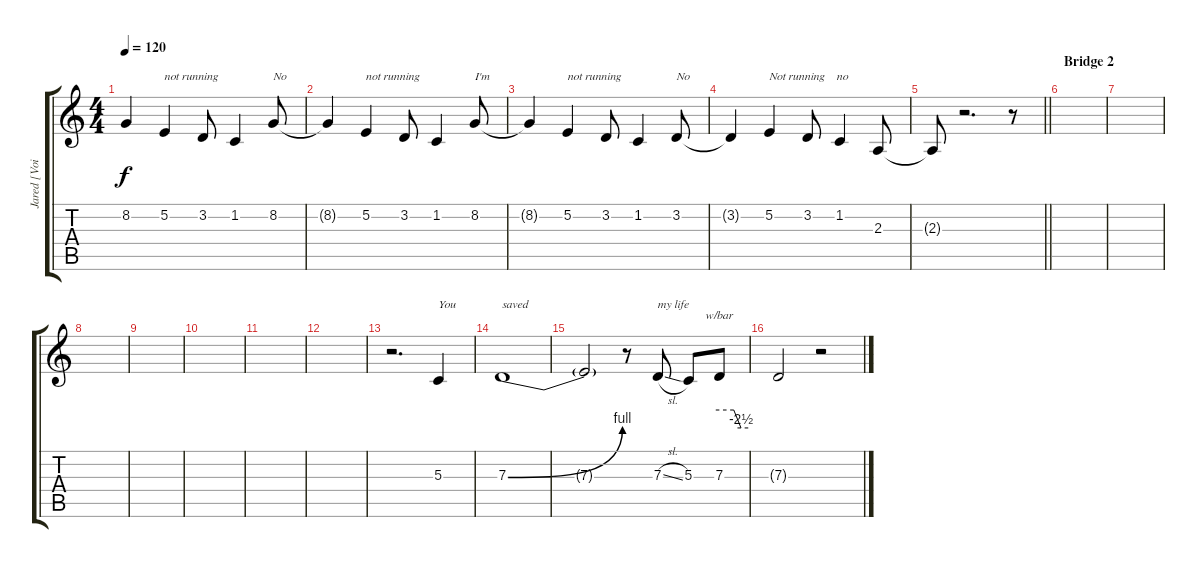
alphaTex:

\track ("Jared [Voice]" "Jared [Voi") {instrument oboe}
\staff {score tabs}
\tuning (E4 B3 G3 D3 A2 E2) {hide}
\ts (4 4)
\tempo 120
\clef g2
\ks c
8.2{t}.4{dy f} 5.2.4{txt "not running"} 3.2.8 1.2.4 8.2.8{txt "No"} |
8.2{t}.4 5.2.4{txt "not running"} 3.2.8 1.2.4 8.2.8{txt "I'm"} |
8.2{t}.4 5.2.4{txt "not running"} 3.2.8 1.2.4 3.2.8{txt "No"} |
3.2{t}.4 5.2.4{txt "Not running    no"} 3.2.8 1.2.4 2.3.8 |
\barLineRight lightlight
2.3{t}.8 r.2{d} r.8 |
\section ("" "Bridge 2")
|
|
|
|
|
|
|
r.2{d} 5.3.4{txt "You"} |
7.3{be (bend 0 0 60 4)}.1{txt "saved"} |
7.3{t}.2 r.8 7.3{sl}.8{txt "my life"} 5.3.8 7.3.8{tbe (custom default 0 0 30 0 45 -10 60 -10)} |
7.3{t}.2 r.2
